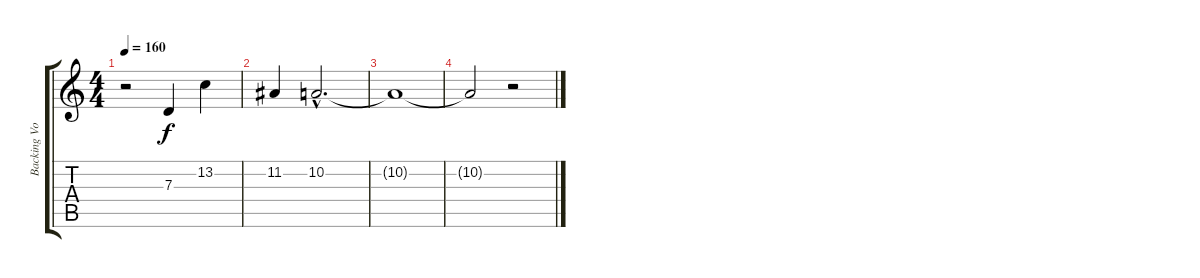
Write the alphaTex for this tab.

\track ("Backing Vocals" "Backing Vo") {instrument choiraahs}
\staff {score tabs}
\tuning (E4 B3 G3 D3 A2 E2) {hide}
\ts (4 4)
\tempo 160
\clef g2
\ks c
r.2{dy f} 7.3.4 13.2.4 |
11.2.4 10.2{hac}.2{d} |
10.2{t}.1 |
10.2{t}.2 r.2
